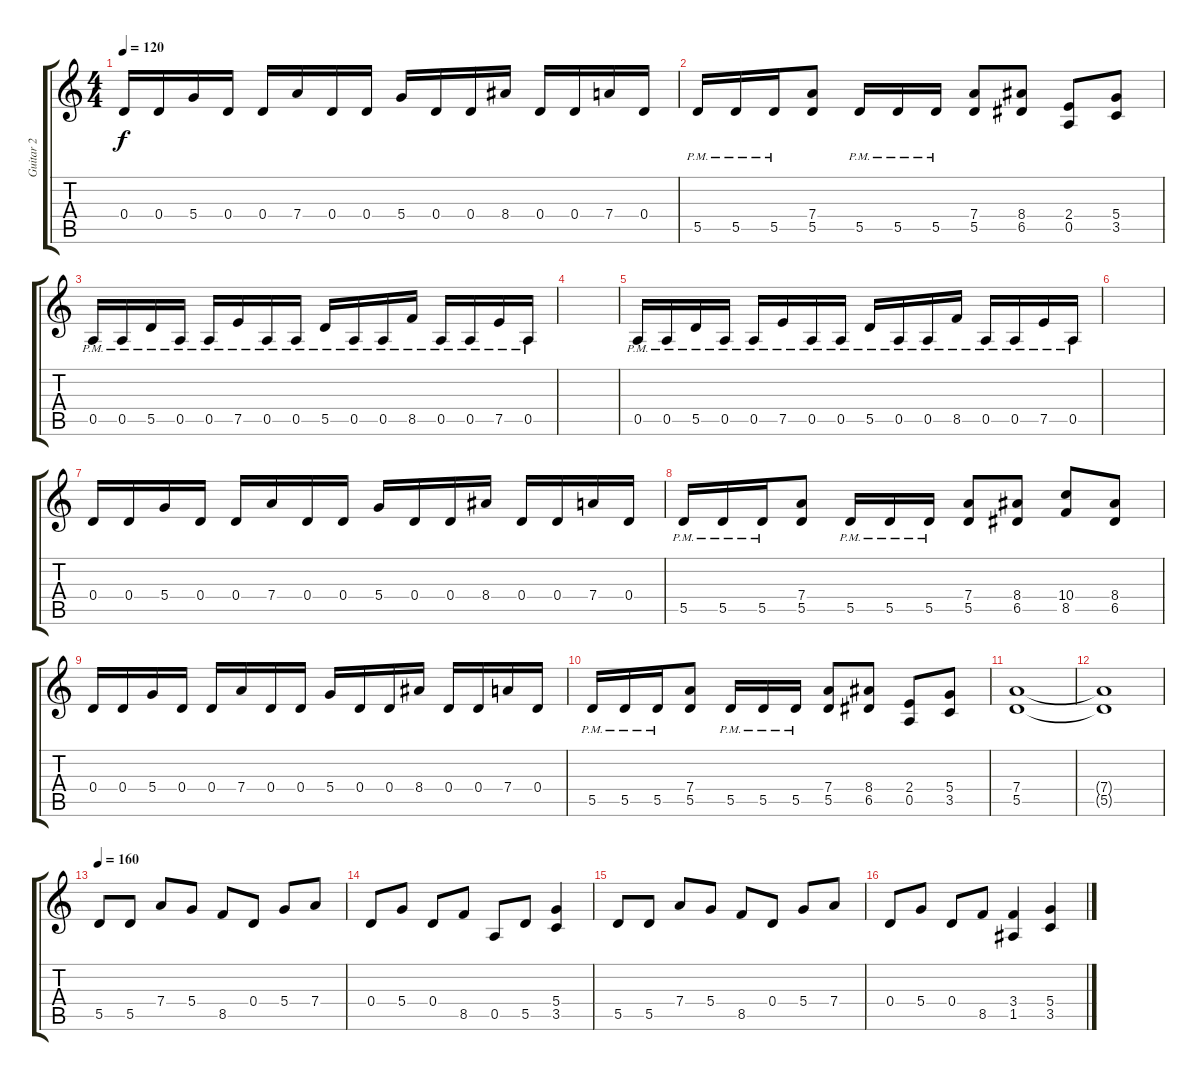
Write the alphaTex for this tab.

\track ("Guitar 2" "Guitar 2") {instrument distortionguitar}
\staff {score tabs}
\tuning (E4 B3 G3 D3 A2 E2) {hide}
\ts (4 4)
\tempo 120
\clef g2
\ks c
0.4.16{dy f} 0.4.16 5.4.16 0.4.16 0.4.16 7.4.16 0.4.16 0.4.16 5.4.16 0.4.16 0.4.16 8.4.16 0.4.16 0.4.16 7.4.16 0.4.16 |
5.5{pm}.16 5.5{pm}.16 5.5{pm}.16 (7.4 5.5).8 5.5{pm}.16 5.5{pm}.16 5.5{pm}.16 (7.4 5.5).8 (8.4 6.5).8 (2.4 0.5).8 (5.4 3.5).8 |
0.5{pm}.16 0.5{pm}.16 5.5{pm}.16 0.5{pm}.16 0.5{pm}.16 7.5{pm}.16 0.5{pm}.16 0.5{pm}.16 5.5{pm}.16 0.5{pm}.16 0.5{pm}.16 8.5{pm}.16 0.5{pm}.16 0.5{pm}.16 7.5{pm}.16 0.5{pm}.16 |
|
0.5{pm}.16 0.5{pm}.16 5.5{pm}.16 0.5{pm}.16 0.5{pm}.16 7.5{pm}.16 0.5{pm}.16 0.5{pm}.16 5.5{pm}.16 0.5{pm}.16 0.5{pm}.16 8.5{pm}.16 0.5{pm}.16 0.5{pm}.16 7.5{pm}.16 0.5{pm}.16 |
|
0.4.16 0.4.16 5.4.16 0.4.16 0.4.16 7.4.16 0.4.16 0.4.16 5.4.16 0.4.16 0.4.16 8.4.16 0.4.16 0.4.16 7.4.16 0.4.16 |
5.5{pm}.16 5.5{pm}.16 5.5{pm}.16 (7.4 5.5).8 5.5{pm}.16 5.5{pm}.16 5.5{pm}.16 (7.4 5.5).8 (8.4 6.5).8 (10.4 8.5).8 (8.4 6.5).8 |
0.4.16 0.4.16 5.4.16 0.4.16 0.4.16 7.4.16 0.4.16 0.4.16 5.4.16 0.4.16 0.4.16 8.4.16 0.4.16 0.4.16 7.4.16 0.4.16 |
5.5{pm}.16 5.5{pm}.16 5.5{pm}.16 (7.4 5.5).8 5.5{pm}.16 5.5{pm}.16 5.5{pm}.16 (7.4 5.5).8 (8.4 6.5).8 (2.4 0.5).8 (5.4 3.5).8 |
(7.4 5.5).1 |
(7.4{t} 5.5{t}).1 |
\tempo 160
5.5.8 5.5.8 7.4.8 5.4.8 8.5.8 0.4.8 5.4.8 7.4.8 |
0.4.8 5.4.8 0.4.8 8.5.8 0.5.8 5.5.8 (5.4 3.5).4 |
5.5.8 5.5.8 7.4.8 5.4.8 8.5.8 0.4.8 5.4.8 7.4.8 |
0.4.8 5.4.8 0.4.8 8.5.8 (3.4 1.5).4 (5.4 3.5).4
